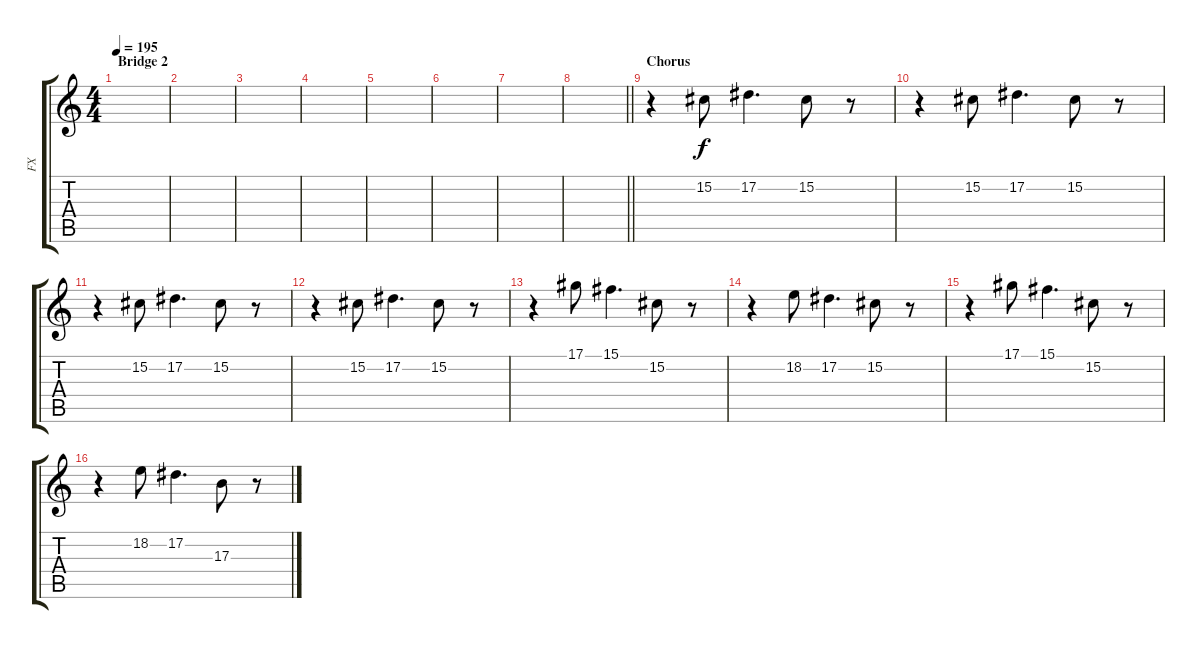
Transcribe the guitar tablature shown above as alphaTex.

\track ("FX" "FX") {instrument fx5brightness}
\staff {score tabs}
\tuning (Eb4 Bb3 Gb3 Db3 Ab2 Eb2) {hide}
\ts (4 4)
\section ("" "Bridge 2")
\tempo 195
\clef g2
\ks c
|
|
|
|
|
|
|
\barLineRight lightlight
|
\section ("" "Chorus")
r.4{volume 9} 15.2.8 17.2.4{d} 15.2.8 r.8 |
r.4 15.2.8 17.2.4{d} 15.2.8 r.8 |
r.4 15.2.8 17.2.4{d} 15.2.8 r.8 |
r.4 15.2.8 17.2.4{d} 15.2.8 r.8 |
r.4 17.1.8 15.1.4{d} 15.2.8 r.8 |
r.4 18.2.8 17.2.4{d} 15.2.8 r.8 |
r.4 17.1.8 15.1.4{d} 15.2.8 r.8 |
r.4 18.2.8 17.2.4{d} 17.3.8 r.8
